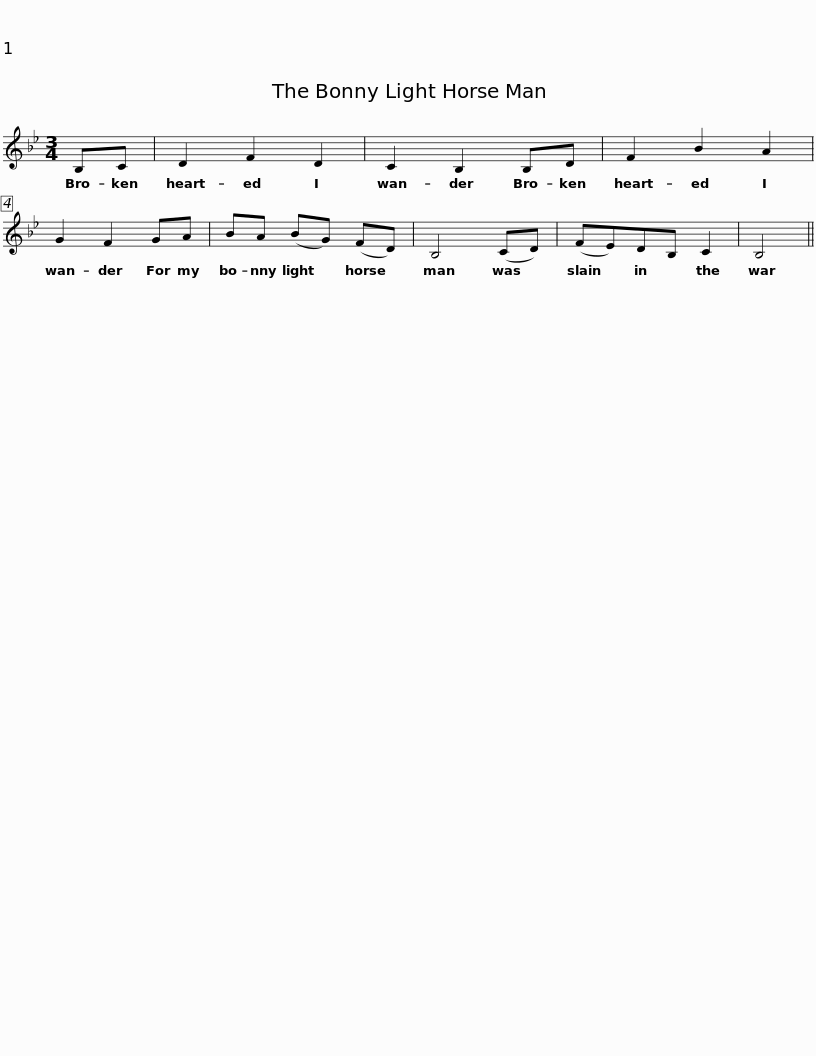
X:1
L:1/8
M:3/4
I:linebreak $
K:Bb
V:1 treble
V:1
 B,C | D2 F2 D2 | C2 B,2 B,D | F2 B2 A2 | G2 F2 GA | %5
 BA (BG) (FD) |$ B,4 (CD) | (FE)DB, C2 | B,4 || %9
